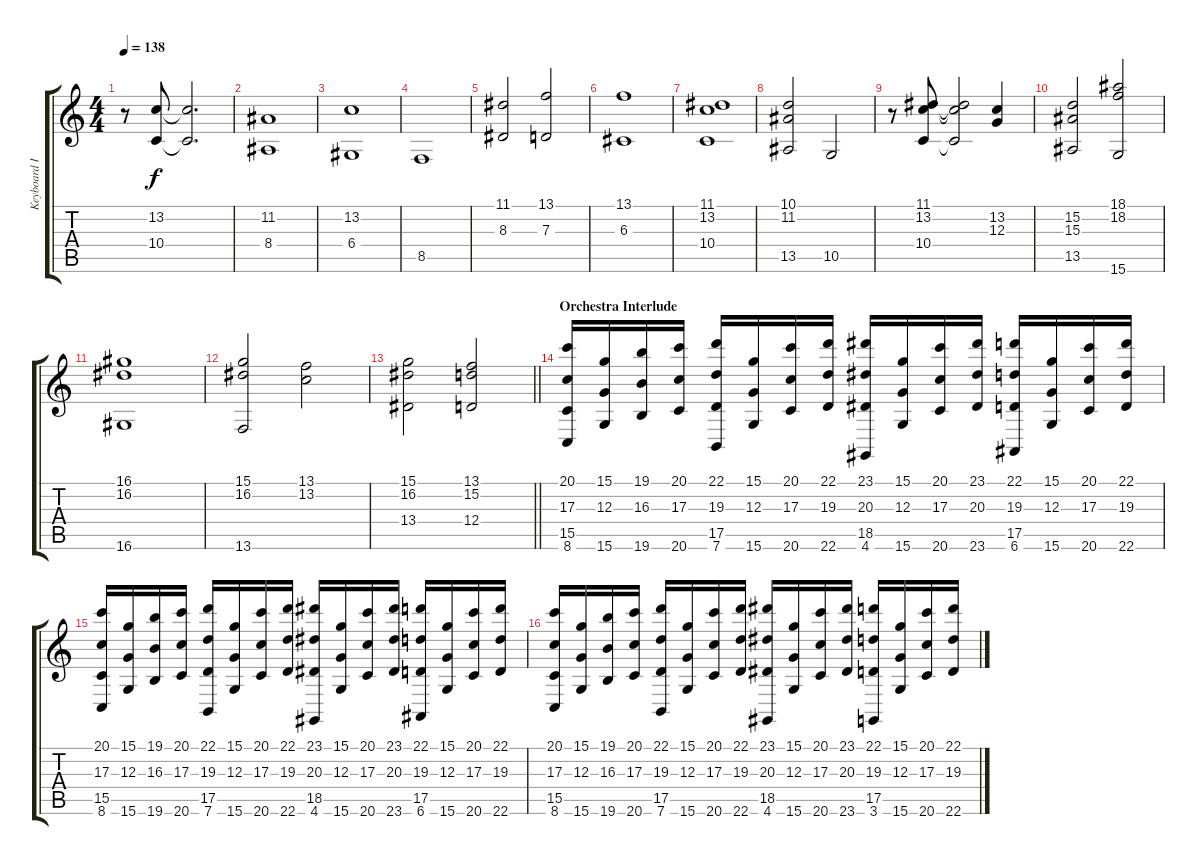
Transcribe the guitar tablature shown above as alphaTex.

\track ("Keyboard I" "Keyboard I") {instrument stringensemble1}
\staff {score tabs}
\tuning (E4 B3 G3 D3 A2 E2) {hide}
\ts (4 4)
\tempo 138
\clef g2
\ks c
r.8{dy f} (13.2 10.4).8 (13.2{t} 10.4{t}).2{d} |
(11.2 8.4).1 |
(13.2 6.4).1 |
8.5.1 |
(11.1 8.3).2 (13.1 7.3).2 |
(13.1 6.3).1 |
(11.1 13.2 10.4).1 |
(10.1 11.2 13.5).2 10.5.2 |
r.8 (11.1 13.2 10.4).8 (11.1{t} 13.2{t} 10.4{t}).2 (13.2 12.3).4 |
(15.2 15.3 13.5).2 (18.1 18.2 15.6).2 |
(16.1 16.2 16.6).1 |
(15.1 16.2 13.6).2 (13.1 13.2).2 |
\barLineRight lightlight
(15.1 16.2 13.4).2 (13.1 15.2 12.4).2 |
\section ("" "Orchestra Interlude")
(20.1 17.3 15.5 8.6).16 (15.1 12.3 15.6).16 (19.1 16.3 19.6).16 (20.1 17.3 20.6).16 (22.1 19.3 17.5 7.6).16 (15.1 12.3 15.6).16 (20.1 17.3 20.6).16 (22.1 19.3 22.6).16 (23.1 20.3 18.5 4.6).16 (15.1 12.3 15.6).16 (20.1 17.3 20.6).16 (23.1 20.3 23.6).16 (22.1 19.3 17.5 6.6).16 (15.1 12.3 15.6).16 (20.1 17.3 20.6).16 (22.1 19.3 22.6).16 |
(20.1 17.3 15.5 8.6).16 (15.1 12.3 15.6).16 (19.1 16.3 19.6).16 (20.1 17.3 20.6).16 (22.1 19.3 17.5 7.6).16 (15.1 12.3 15.6).16 (20.1 17.3 20.6).16 (22.1 19.3 22.6).16 (23.1 20.3 18.5 4.6).16 (15.1 12.3 15.6).16 (20.1 17.3 20.6).16 (23.1 20.3 23.6).16 (22.1 19.3 17.5 6.6).16 (15.1 12.3 15.6).16 (20.1 17.3 20.6).16 (22.1 19.3 22.6).16 |
(20.1 17.3 15.5 8.6).16 (15.1 12.3 15.6).16 (19.1 16.3 19.6).16 (20.1 17.3 20.6).16 (22.1 19.3 17.5 7.6).16 (15.1 12.3 15.6).16 (20.1 17.3 20.6).16 (22.1 19.3 22.6).16 (23.1 20.3 18.5 4.6).16 (15.1 12.3 15.6).16 (20.1 17.3 20.6).16 (23.1 20.3 23.6).16 (22.1 19.3 17.5 3.6).16 (15.1 12.3 15.6).16 (20.1 17.3 20.6).16 (22.1 19.3 22.6).16
